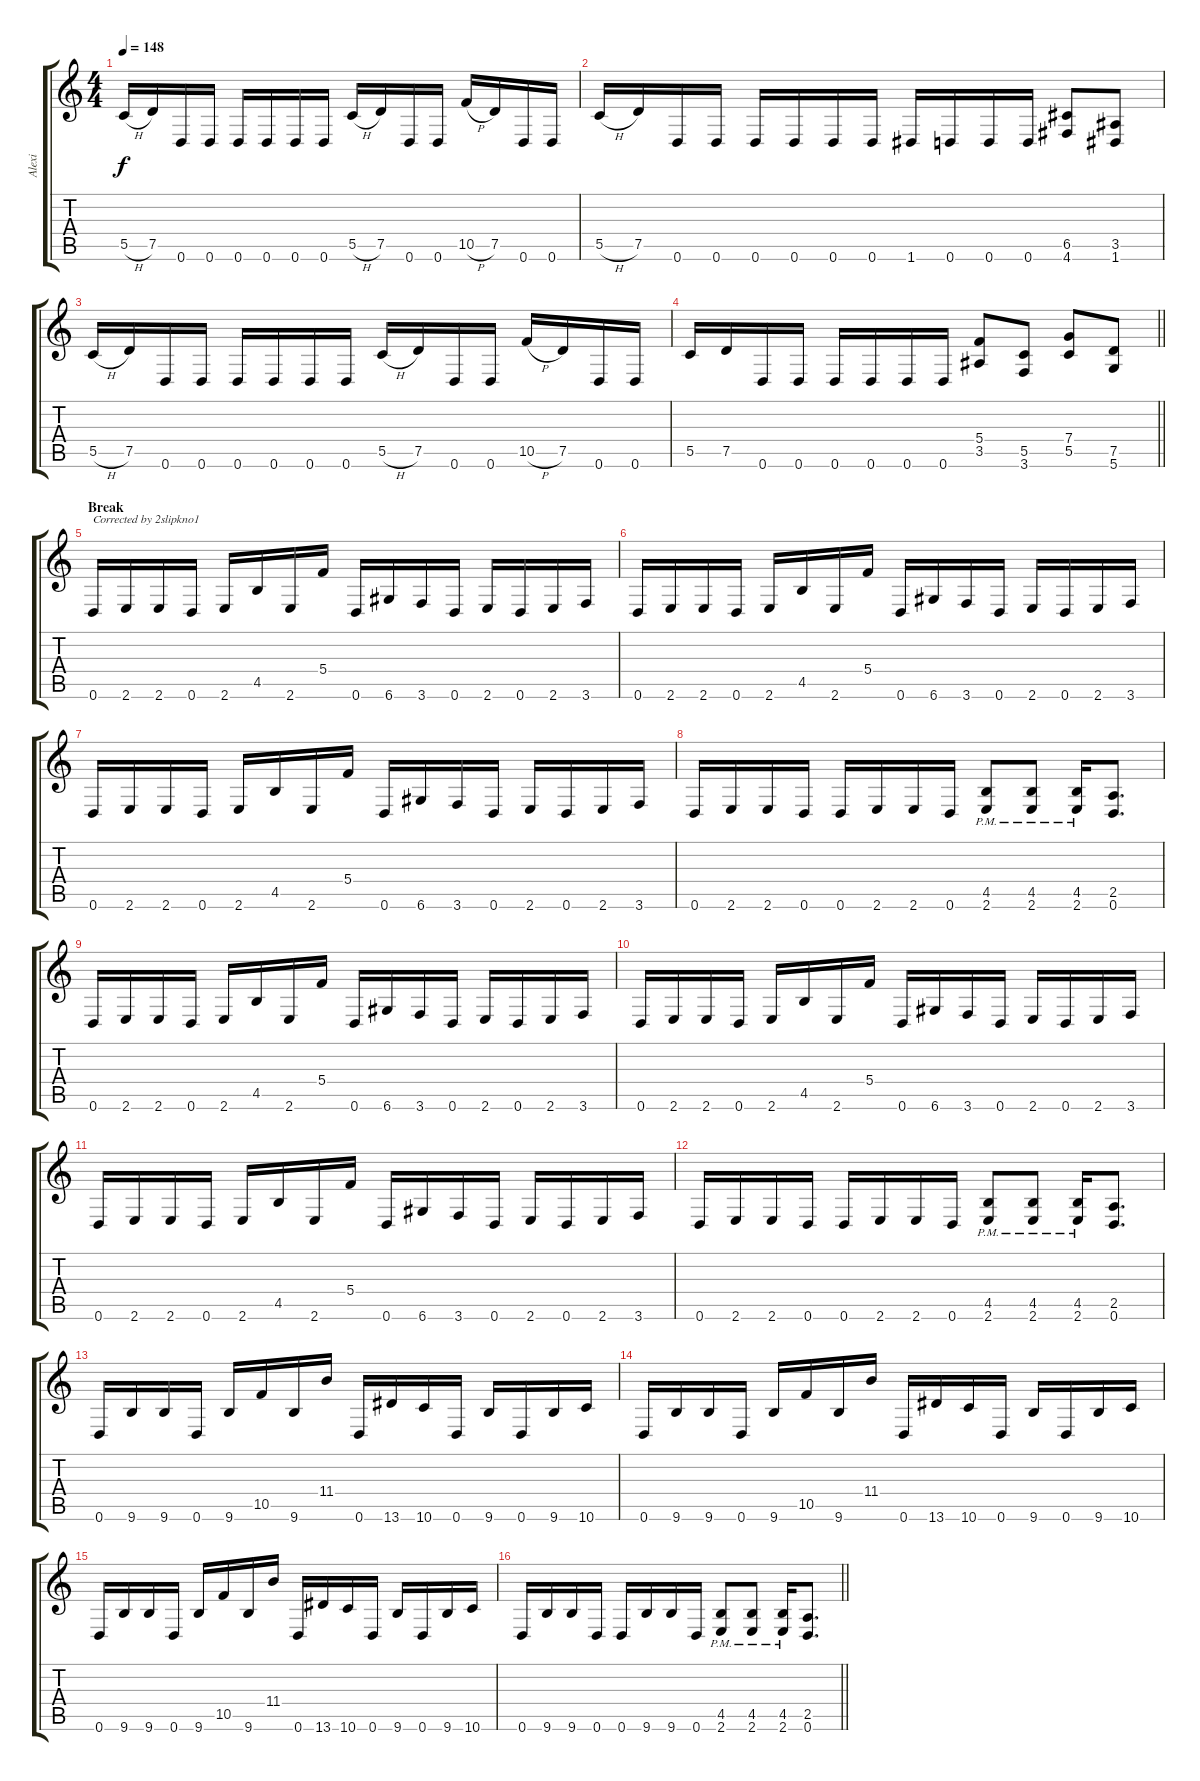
\track ("Alexi" "Alexi") {instrument overdrivenguitar}
\staff {score tabs}
\tuning (D4 A3 F3 C3 G2 D2) {hide}
\ts (4 4)
\tempo 148
\clef g2
\ks c
5.5{h}.16{dy f} 7.5.16 0.6.16 0.6.16 0.6.16 0.6.16 0.6.16 0.6.16 5.5{h}.16 7.5.16 0.6.16 0.6.16 10.5{h}.16 7.5.16 0.6.16 0.6.16 |
5.5{h}.16 7.5.16 0.6.16 0.6.16 0.6.16 0.6.16 0.6.16 0.6.16 1.6.16 0.6.16 0.6.16 0.6.16 (6.5 4.6).8 (3.5 1.6).8 |
5.5{h}.16 7.5.16 0.6.16 0.6.16 0.6.16 0.6.16 0.6.16 0.6.16 5.5{h}.16 7.5.16 0.6.16 0.6.16 10.5{h}.16 7.5.16 0.6.16 0.6.16 |
\barLineRight lightlight
5.5.16 7.5.16 0.6.16 0.6.16 0.6.16 0.6.16 0.6.16 0.6.16 (5.4 3.5).8 (5.5 3.6).8 (7.4 5.5).8 (7.5 5.6).8 |
\section ("" "Break")
0.6.16{txt "Corrected by 2slipkno1"} 2.6.16 2.6.16 0.6.16 2.6.16 4.5.16 2.6.16 5.4.16 0.6.16 6.6.16 3.6.16 0.6.16 2.6.16 0.6.16 2.6.16 3.6.16 |
0.6.16 2.6.16 2.6.16 0.6.16 2.6.16 4.5.16 2.6.16 5.4.16 0.6.16 6.6.16 3.6.16 0.6.16 2.6.16 0.6.16 2.6.16 3.6.16 |
0.6.16 2.6.16 2.6.16 0.6.16 2.6.16 4.5.16 2.6.16 5.4.16 0.6.16 6.6.16 3.6.16 0.6.16 2.6.16 0.6.16 2.6.16 3.6.16 |
0.6.16 2.6.16 2.6.16 0.6.16 0.6.16 2.6.16 2.6.16 0.6.16 (4.5{pm} 2.6{pm}).8 (4.5{pm} 2.6{pm}).8 (4.5{pm} 2.6{pm}).16 (2.5 0.6).8{d} |
0.6.16 2.6.16 2.6.16 0.6.16 2.6.16 4.5.16 2.6.16 5.4.16 0.6.16 6.6.16 3.6.16 0.6.16 2.6.16 0.6.16 2.6.16 3.6.16 |
0.6.16 2.6.16 2.6.16 0.6.16 2.6.16 4.5.16 2.6.16 5.4.16 0.6.16 6.6.16 3.6.16 0.6.16 2.6.16 0.6.16 2.6.16 3.6.16 |
0.6.16 2.6.16 2.6.16 0.6.16 2.6.16 4.5.16 2.6.16 5.4.16 0.6.16 6.6.16 3.6.16 0.6.16 2.6.16 0.6.16 2.6.16 3.6.16 |
0.6.16 2.6.16 2.6.16 0.6.16 0.6.16 2.6.16 2.6.16 0.6.16 (4.5{pm} 2.6{pm}).8 (4.5{pm} 2.6{pm}).8 (4.5{pm} 2.6{pm}).16 (2.5 0.6).8{d} |
0.6.16 9.6.16 9.6.16 0.6.16 9.6.16 10.5.16 9.6.16 11.4.16 0.6.16 13.6.16 10.6.16 0.6.16 9.6.16 0.6.16 9.6.16 10.6.16 |
0.6.16 9.6.16 9.6.16 0.6.16 9.6.16 10.5.16 9.6.16 11.4.16 0.6.16 13.6.16 10.6.16 0.6.16 9.6.16 0.6.16 9.6.16 10.6.16 |
0.6.16 9.6.16 9.6.16 0.6.16 9.6.16 10.5.16 9.6.16 11.4.16 0.6.16 13.6.16 10.6.16 0.6.16 9.6.16 0.6.16 9.6.16 10.6.16 |
\barLineRight lightlight
0.6.16 9.6.16 9.6.16 0.6.16 0.6.16 9.6.16 9.6.16 0.6.16 (4.5{pm} 2.6{pm}).8 (4.5{pm} 2.6{pm}).8 (4.5{pm} 2.6{pm}).16 (2.5 0.6).8{d}
